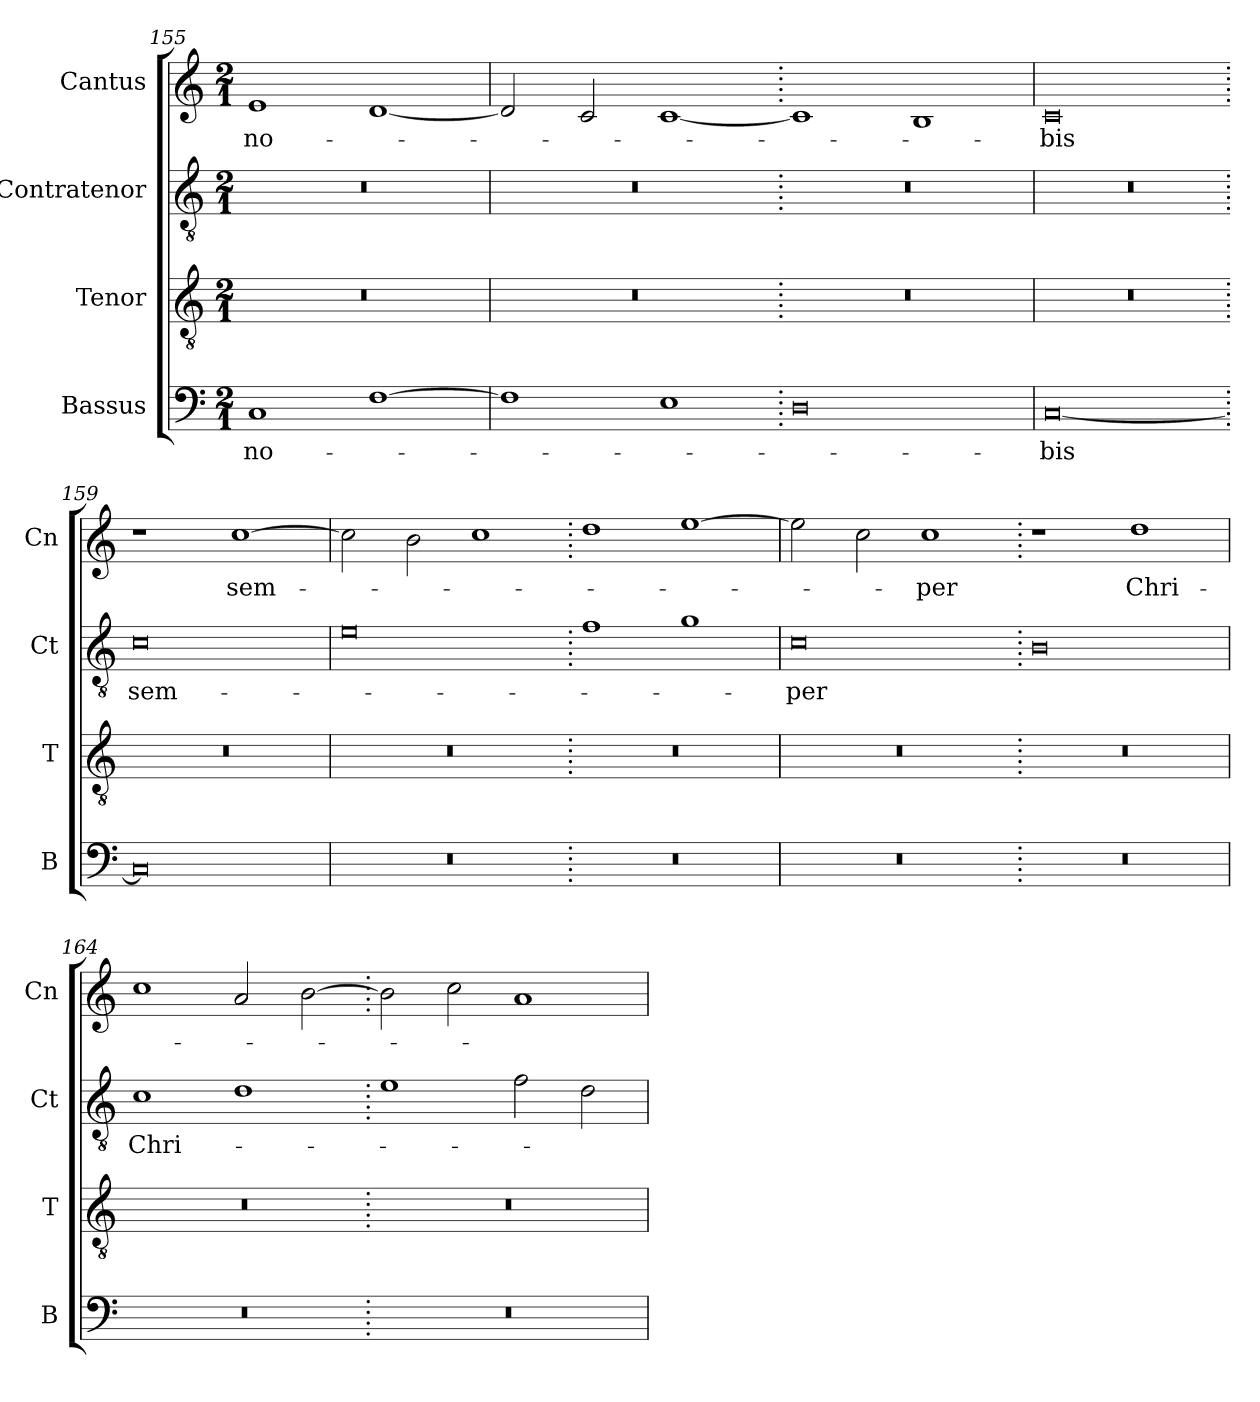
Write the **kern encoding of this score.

**kern	**text	**kern	**kern	**text	**kern	**text
*part4	*part4	*part3	*part2	*part2	*part1	*part1
*staff4	*staff4	*staff3	*staff2	*staff2	*staff1	*staff1
*I"Bassus	*	*I"Tenor	*I"Contratenor	*	*I"Cantus	*
*I'B	*	*I'T	*I'Ct	*	*I'Cn	*
*clefF4	*	*clefGv2	*clefGv2	*	*clefG2	*
*k[]	*	*k[]	*k[]	*	*k[]	*
*M2/1	*	*M2/1	*M2/1	*	*M2/1	*
=155	=155	=155	=155	=155	=155	=155
1C	no-	0r	0r	.	1e	no-
[1F	.	.	.	.	[1d	.
=156	=156	=156	=156	=156	=156	=156
1F]	.	0r	0r	.	2d/]	.
.	.	.	.	.	2c/	.
1E	.	.	.	.	[1c	.
=157.	=157.	=157.	=157.	=157.	=157.	=157.
0D	.	0r	0r	.	1c]	.
.	.	.	.	.	1B	.
=158	=158	=158	=158	=158	=158	=158
[0C	-bis	0r	0r	.	0c	-bis
=159.	=159.	=159.	=159.	=159.	=159.	=159.
0C]	.	0r	0c	sem-	1r	.
.	.	.	.	.	[1cc	sem-
=160	=160	=160	=160	=160	=160	=160
0r	.	0r	0e	.	2cc\]	.
.	.	.	.	.	2b\	.
.	.	.	.	.	1cc	.
=161.	=161.	=161.	=161.	=161.	=161.	=161.
0r	.	0r	1f	.	1dd	.
.	.	.	1g	.	[1ee	.
=162	=162	=162	=162	=162	=162	=162
0r	.	0r	0c	-per	2ee\]	.
.	.	.	.	.	2cc\	.
.	.	.	.	.	1cc	-per
=163.	=163.	=163.	=163.	=163.	=163.	=163.
0r	.	0r	0B	.	1r	.
.	.	.	.	.	1dd	Chri-
=164	=164	=164	=164	=164	=164	=164
0r	.	0r	1c	Chri-	1cc	.
.	.	.	1d	.	2a/	.
.	.	.	.	.	[2b\	.
=165.	=165.	=165.	=165.	=165.	=165.	=165.
0r	.	0r	1e	.	2b\]	.
.	.	.	.	.	2cc\	.
.	.	.	2f\	.	1a	.
.	.	.	2d\	.	.	.
=	=	=	=	=	=	=
*-	*-	*-	*-	*-	*-	*-
